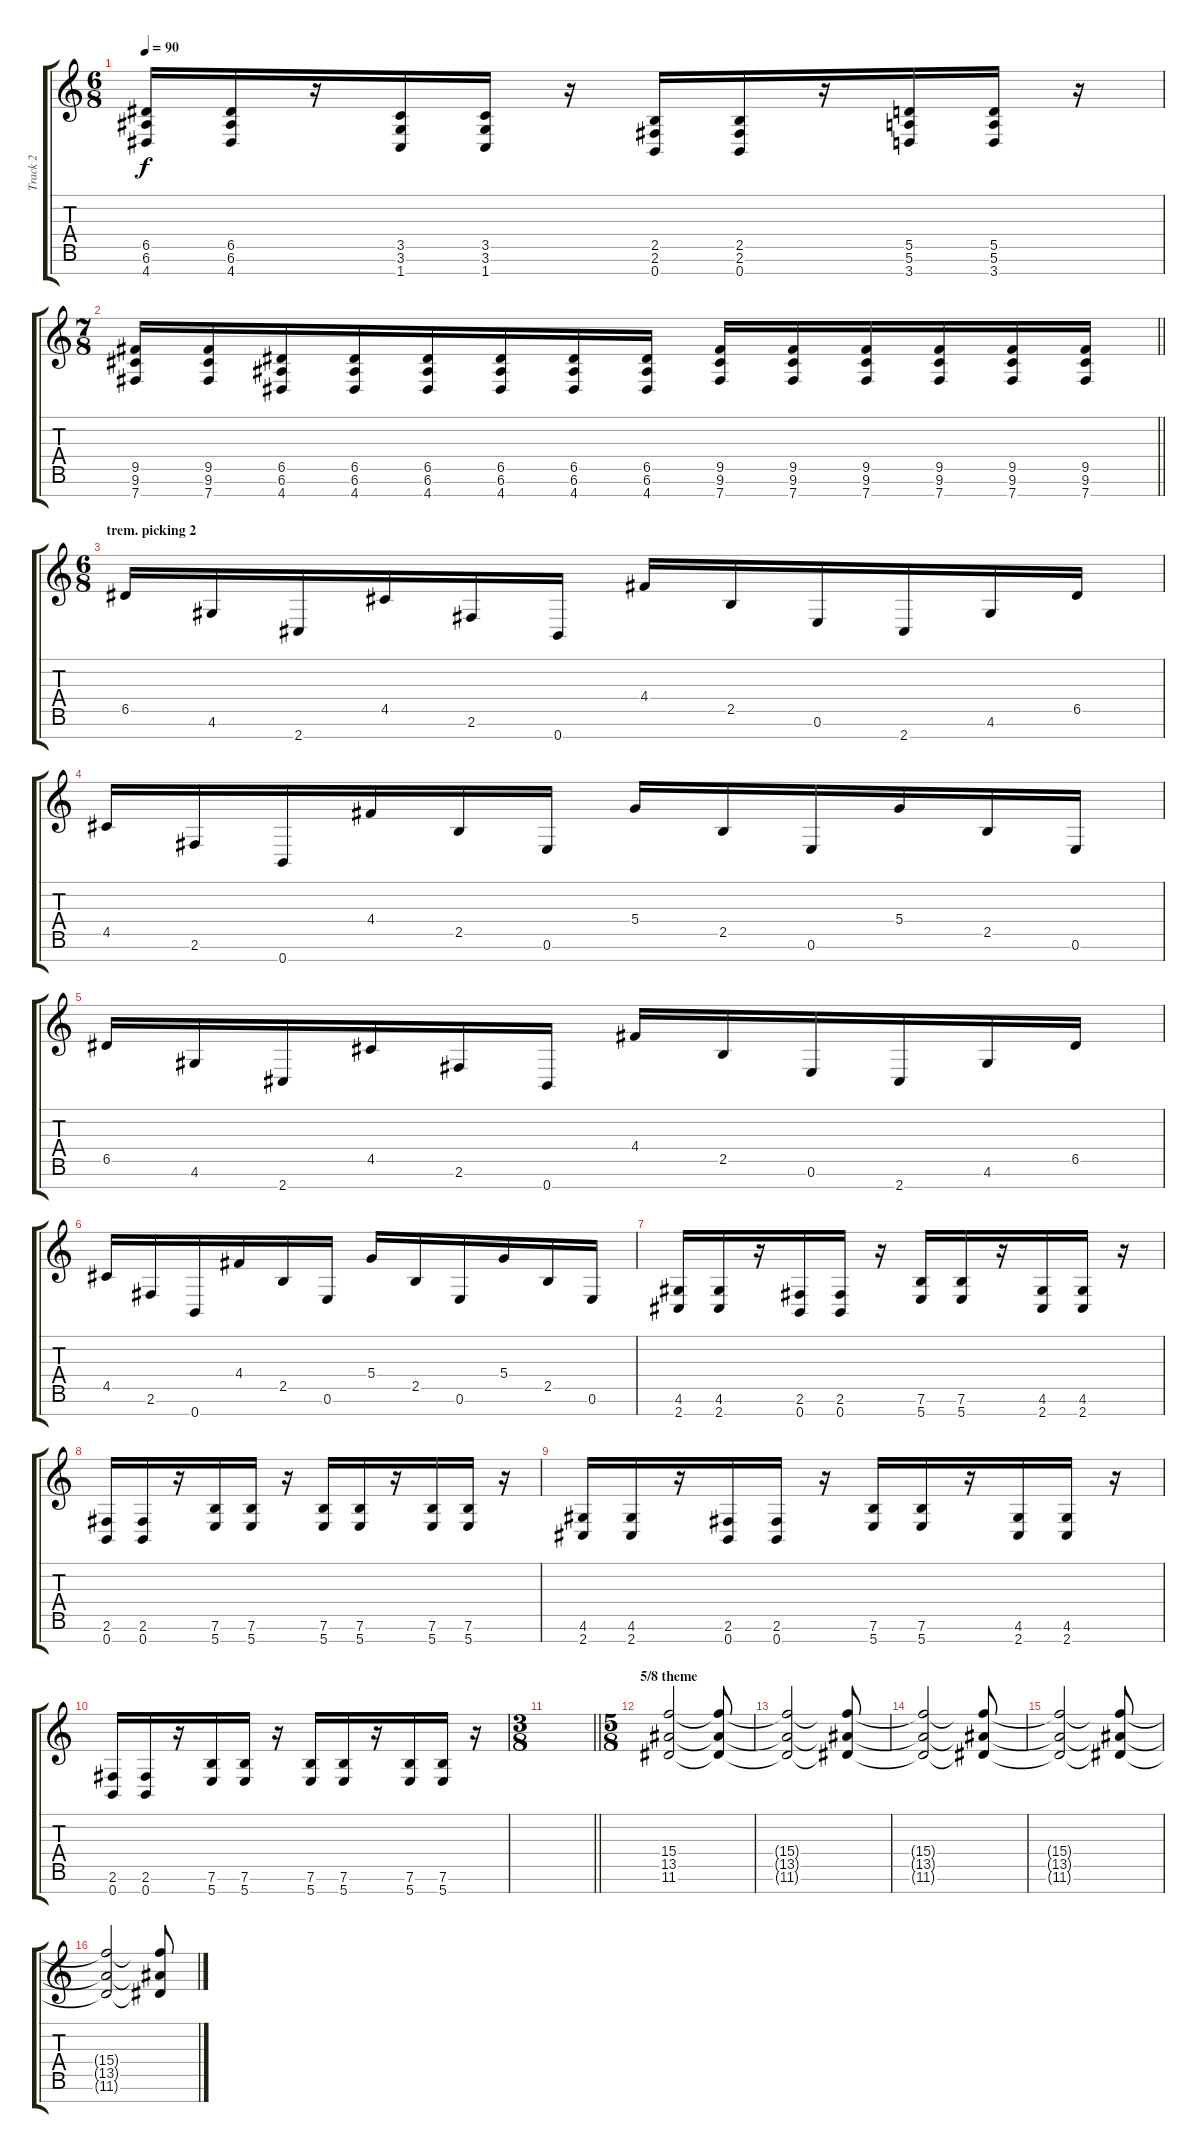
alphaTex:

\track ("Track 2" "Track 2") {instrument distortionguitar}
\staff {score tabs}
\tuning (E4 B3 G3 D3 A2 E2 B1) {hide}
\ts (6 8)
\tempo 90
\clef g2
\ks c
(6.5 6.6 4.7).16{dy f} (6.5 6.6 4.7).16 r.16 (3.5 3.6 1.7).16 (3.5 3.6 1.7).16 r.16 (2.5 2.6 0.7).16 (2.5 2.6 0.7).16 r.16 (5.5 5.6 3.7).16 (5.5 5.6 3.7).16 r.16 |
\ts (7 8)
\barLineRight lightlight
(9.5 9.6 7.7).16 (9.5 9.6 7.7).16 (6.5 6.6 4.7).16 (6.5 6.6 4.7).16 (6.5 6.6 4.7).16 (6.5 6.6 4.7).16 (6.5 6.6 4.7).16 (6.5 6.6 4.7).16 (9.5 9.6 7.7).16 (9.5 9.6 7.7).16 (9.5 9.6 7.7).16 (9.5 9.6 7.7).16 (9.5 9.6 7.7).16 (9.5 9.6 7.7).16 |
\ts (6 8)
\section ("" "trem. picking 2")
6.5.16 4.6.16 2.7.16 4.5.16 2.6.16 0.7.16 4.4.16 2.5.16 0.6.16 2.7.16 4.6.16 6.5.16 |
4.5.16 2.6.16 0.7.16 4.4.16 2.5.16 0.6.16 5.4.16 2.5.16 0.6.16 5.4.16 2.5.16 0.6.16 |
6.5.16 4.6.16 2.7.16 4.5.16 2.6.16 0.7.16 4.4.16 2.5.16 0.6.16 2.7.16 4.6.16 6.5.16 |
4.5.16 2.6.16 0.7.16 4.4.16 2.5.16 0.6.16 5.4.16 2.5.16 0.6.16 5.4.16 2.5.16 0.6.16 |
(4.6 2.7).16 (4.6 2.7).16 r.16 (2.6 0.7).16 (2.6 0.7).16 r.16 (7.6 5.7).16 (7.6 5.7).16 r.16 (4.6 2.7).16 (4.6 2.7).16 r.16 |
(2.6 0.7).16 (2.6 0.7).16 r.16 (7.6 5.7).16 (7.6 5.7).16 r.16 (7.6 5.7).16 (7.6 5.7).16 r.16 (7.6 5.7).16 (7.6 5.7).16 r.16 |
(4.6 2.7).16 (4.6 2.7).16 r.16 (2.6 0.7).16 (2.6 0.7).16 r.16 (7.6 5.7).16 (7.6 5.7).16 r.16 (4.6 2.7).16 (4.6 2.7).16 r.16 |
(2.6 0.7).16 (2.6 0.7).16 r.16 (7.6 5.7).16 (7.6 5.7).16 r.16 (7.6 5.7).16 (7.6 5.7).16 r.16 (7.6 5.7).16 (7.6 5.7).16 r.16 |
\ts (3 8)
\barLineRight lightlight
|
\ts (5 8)
\section ("" "5/8 theme")
(15.4 13.5 11.6).2{volume 0} (15.4{t} 13.5{t} 11.6{t}).8{volume 13} |
(15.4{t} 13.5{t} 11.6{t}).2 (15.4{t} 13.5{t} 11.6{t}).8 |
(15.4{t} 13.5{t} 11.6{t}).2 (15.4{t} 13.5{t} 11.6{t}).8 |
(15.4{t} 13.5{t} 11.6{t}).2 (15.4{t} 13.5{t} 11.6{t}).8 |
(15.4{t} 13.5{t} 11.6{t}).2 (15.4{t} 13.5{t} 11.6{t}).8
